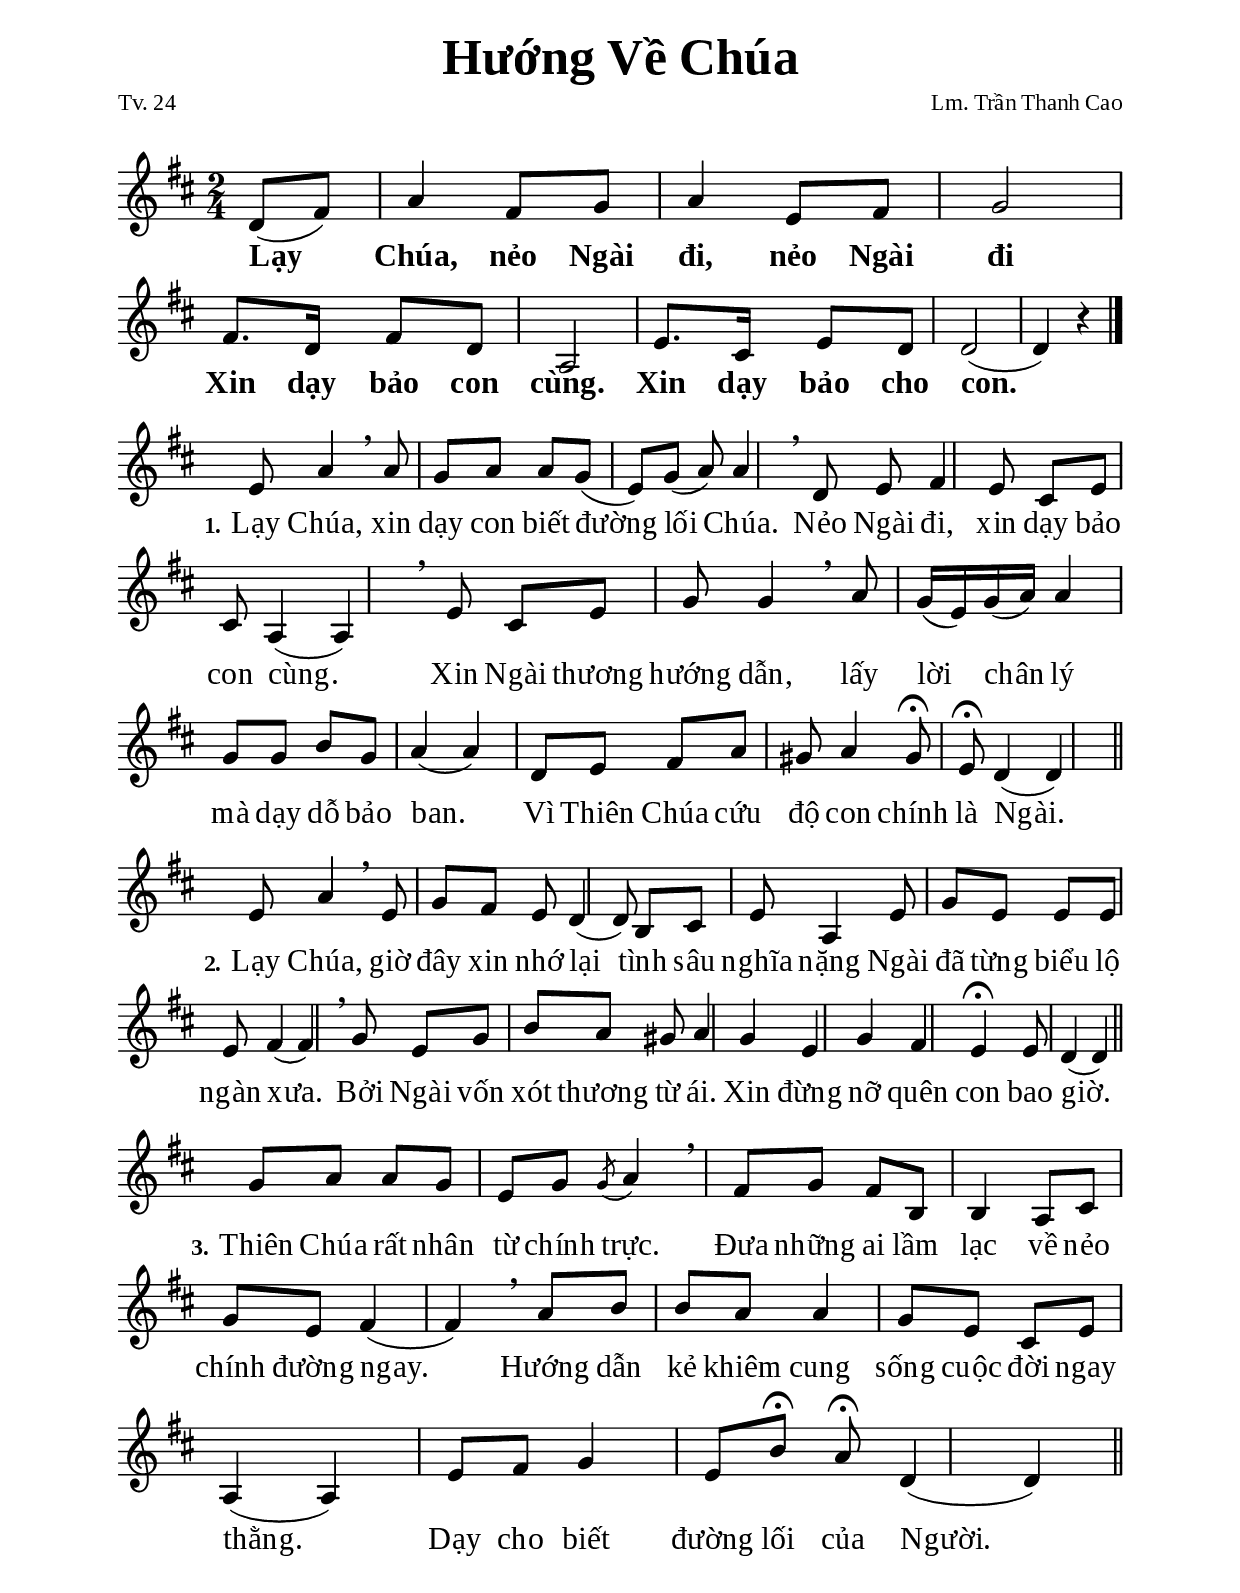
% Cài đặt chung
\version "2.20.0"
\include "english.ly"

\header {
  title = \markup { \fontsize #3 "Hướng Về Chúa" }
  poet = "Tv. 24"
  composer = "Lm. Trần Thanh Cao"
  arranger = " "
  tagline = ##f
}

\paper {
  #(set-paper-size "a4")
  top-margin = 10\mm
  bottom-margin = 10\mm
  left-margin = 20\mm
  right-margin = 20\mm
  indent = #0
  #(define fonts
    (make-pango-font-tree
      "Liberation Serif"
      "Liberation Serif"
      "Liberation Serif"
      (/ 20 20)))
  page-count = #1
}

% Nhạc điệp khúc
nhacDiepKhuc = \relative c' {
  \partial 4 d8 (fs) |
  a4 fs8 g |
  a4 e8 fs |
  g2 |
  fs8. d16 fs8 d |
  a2 |
  e'8. cs16 e8 d |
  d2 ( |
  d4) r \bar "|."
}

% Nhạc phiên khúc
nhacPhienKhucMot = \relative c' {
  e8 a4 \breathe
  a8 g a a g (e) g (a) a4 \breathe
  d,8 e fs4 e8 cs e cs a4 (a) \breathe
  e'8 cs e g g4 \breathe
  a8 g16 (e) g (a) a4 g8 g b g a4 (a)
  d,8 e fs a gs a4 gs8 \fermata e \fermata d4 (d) \bar "||"
}

nhacPhienKhucHai = \relative c' {
  e8 a4 \breathe
  e8 g fs e d4 (d8) b cs e a,4
  e'8 g e e e e fs4 (fs) \breathe
  g8 e g b a gs a4
  g e g fs e4 \fermata e8 d4 (d) \bar "||"
}

nhacPhienKhucBa = \relative c'' {
  g8 a a g e g \acciaccatura g8 a4 \breathe
  fs8 g fs b, b4 a8 cs g' e fs4 (fs) \breathe
  a8 b b a a4 g8 e cs e a,4 (a)
  e'8 fs g4 e8 b' \fermata a \fermata d,4 (d) \bar "||"
}

% Lời điệp khúc
loiDiepKhuc = \lyricmode {
  Lạy Chúa, nẻo Ngài đi, nẻo Ngài đi
  Xin dạy bảo con cùng.
  Xin dạy bảo cho con.
}

% Lời phiên khúc
loiPhienKhucMot = \lyricmode {
  \set stanza = #"1."
  Lạy Chúa, xin dạy con biết đường lối Chúa.
  Nẻo Ngài đi, xin dạy bảo con cùng.
  Xin Ngài thương hướng dẫn,
  lấy lời chân lý mà dạy dỗ bảo ban.
  Vì Thiên Chúa cứu độ con chính là Ngài.
}

loiPhienKhucHai = \lyricmode {
  \set stanza = #"2."
  Lạy Chúa, giờ đây xin nhớ lại tình sâu nghĩa nặng
  Ngài đã từng biểu lộ ngàn xưa.
  Bởi Ngài vốn xót thương từ ái.
  Xin đừng nỡ quên con bao giờ.
}

loiPhienKhucBa = \lyricmode {
  \set stanza = #"3."
  Thiên Chúa rất nhân từ chính trực.
  Đưa những ai lầm lạc về nẻo chính đường ngay.
  Hướng dẫn kẻ khiêm cung sống cuộc đời ngay thằng.
  Dạy cho biết đường lối của Người.
}


% Dàn trang
\score {
  \new ChoirStaff <<
    \new Staff = diepKhuc \with {
        \consists "Merge_rests_engraver"
        \magnifyStaff #(magstep +1)
      }
      <<
      \new Voice = beSop {
        \key d \major \time 2/4 \nhacDiepKhuc
      }
    >>
    \new Lyrics \lyricsto beSop \loiDiepKhuc
  >>
  \layout {
    \override Lyrics.LyricText.font-series = #'bold
    \override Lyrics.LyricText.font-size = #+3
    \override Lyrics.LyricSpace.minimum-distance = #3.0
    \override Score.BarNumber.break-visibility = ##(#f #f #f)
    \override Score.SpacingSpanner.uniform-stretching = ##t
  }
}

\score {
  \new ChoirStaff <<
    \new Staff = phienKhuc \with {
        \magnifyStaff #(magstep +1)
      }
      <<
      \new Voice = beSop {
        \key d \major \time 2/4 \nhacPhienKhucMot
      }
    >>
    \new Lyrics \lyricsto beSop \loiPhienKhucMot
  >>
  \layout {
    \override Staff.TimeSignature.transparent = ##t
    \override Lyrics.LyricText.font-size = #+3
    \override Lyrics.LyricSpace.minimum-distance = #0.5
    \override Score.BarNumber.break-visibility = ##(#f #f #f)
    \override Score.SpacingSpanner.uniform-stretching = ##t
    \set Score.barAlways = ##t
    \set Score.defaultBarType = ""
  } 
}

\score {
  \new ChoirStaff <<
    \new Staff = phienKhuc \with {
        \magnifyStaff #(magstep +1)
      }
      <<
      \new Voice = beSop {
        \key d \major \time 2/4 \nhacPhienKhucHai
      }
    >>
    \new Lyrics \lyricsto beSop \loiPhienKhucHai
  >>
  \layout {
    \override Staff.TimeSignature.transparent = ##t
    \override Lyrics.LyricText.font-size = #+3
    \override Lyrics.LyricSpace.minimum-distance = #0.5
    \override Score.BarNumber.break-visibility = ##(#f #f #f)
    \override Score.SpacingSpanner.uniform-stretching = ##t
    \set Score.barAlways = ##t
    \set Score.defaultBarType = ""
  } 
}

\score {
  \new ChoirStaff <<
    \new Staff = phienKhuc \with {
        \magnifyStaff #(magstep +1)
      }
      <<
      \new Voice = beSop {
        \key d \major \time 2/4 \nhacPhienKhucBa
      }
    >>
    \new Lyrics \lyricsto beSop \loiPhienKhucBa
  >>
  \layout {
    \override Staff.TimeSignature.transparent = ##t
    \override Lyrics.LyricText.font-size = #+3
    \override Lyrics.LyricSpace.minimum-distance = #0.5
    \override Score.BarNumber.break-visibility = ##(#f #f #f)
    \override Score.SpacingSpanner.uniform-stretching = ##t
    \set Score.barAlways = ##t
    \set Score.defaultBarType = ""
  } 
}
